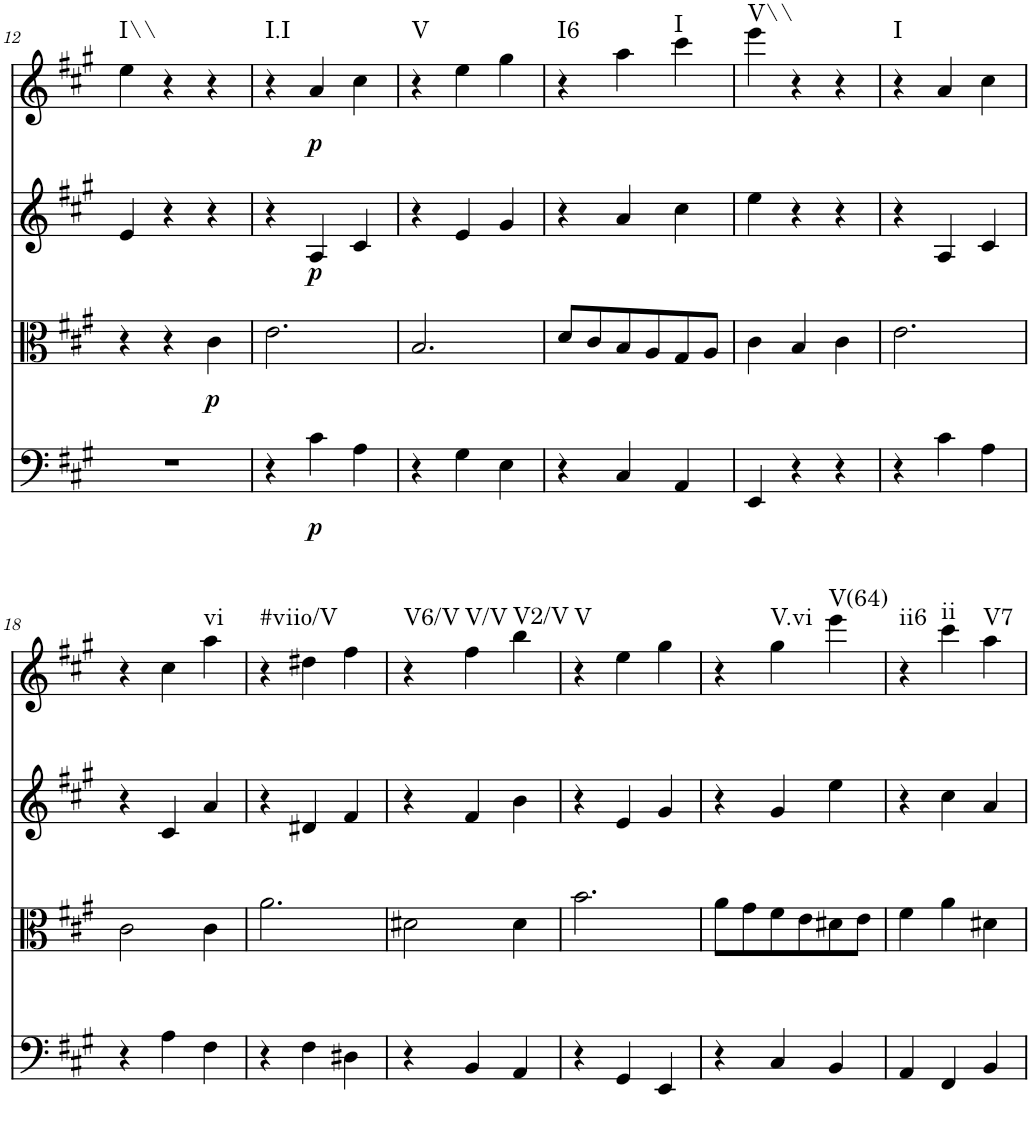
**kern	**dynam	**kern	**dynam	**kern	**dynam	**kern	**dynam	**harte
*part4	*part4	*part3	*part3	*part2	*part2	*part1	*part1	*part1
*staff4	*staff4	*staff3	*staff3	*staff2	*staff2	*staff1	*staff1	*
*I"Violoncello	*	*I"Viola	*	*I"Violin 2	*	*I"Violin 1	*	*
*I'Vc	*	*I'Vla	*	*I'Vln	*	*I'Vln	*	*
!!LO:PB:g=z
*clefF4	*	*clefC3	*	*clefG2	*	*clefG2	*	*
*k[f#c#g#]	*	*k[f#c#g#]	*	*k[f#c#g#]	*	*k[f#c#g#]	*	*
*M3/4	*	*M3/4	*	*M3/4	*	*M3/4	*	*
=12	=12	=12	=12	=12	=12	=12	=12	=12
!	!	!	!	!	!	!	!	!LO:H:kt=I\\
2.r	.	4r	.	4e/	.	4ee\	.	N
.	.	4r	.	4r	.	4r	.	.
!	!	!	!LO:DY:b	!	!	!	!	!
.	.	4c#\	p	4r	.	4r	.	.
=13	=13	=13	=13	=13	=13	=13	=13	=13
!	!	!	!	!	!	!	!	!LO:H:kt=I.I
4r	.	2.e\	.	4r	.	4r	.	N
!	!LO:DY:b	!	!	!	!LO:DY:b	!	!LO:DY:b	!
4c#\	p	.	.	4A/	p	4a/	p	.
4A\	.	.	.	4c#/	.	4cc#\	.	.
=14	=14	=14	=14	=14	=14	=14	=14	=14
!	!	!	!	!	!	!	!	!LO:H:kt=V
4r	.	2.B/	.	4r	.	4r	.	N
4G#\	.	.	.	4e/	.	4ee\	.	.
4E\	.	.	.	4g#/	.	4gg#\	.	.
=15	=15	=15	=15	=15	=15	=15	=15	=15
!	!	!	!	!	!	!	!	!LO:H:kt=I6
4r	.	8d/L	.	4r	.	4r	.	N
.	.	8c#/	.	.	.	.	.	.
4C#/	.	8B/	.	4a/	.	4aa\	.	.
.	.	8A/	.	.	.	.	.	.
!	!	!	!	!	!	!	!	!LO:H:kt=I
4AA/	.	8G#/	.	4cc#\	.	4ccc#\	.	N
.	.	8A/J	.	.	.	.	.	.
=16	=16	=16	=16	=16	=16	=16	=16	=16
!	!	!	!	!	!	!	!	!LO:H:kt=V\\
4EE/	.	4c#\	.	4ee\	.	4eee\	.	N
4r	.	4B/	.	4r	.	4r	.	.
4r	.	4c#\	.	4r	.	4r	.	.
=17	=17	=17	=17	=17	=17	=17	=17	=17
!	!	!	!	!	!	!	!	!LO:H:kt=I
4r	.	2.e\	.	4r	.	4r	.	N
4c#\	.	.	.	4A/	.	4a/	.	.
4A\	.	.	.	4c#/	.	4cc#\	.	.
!!LO:LB:g=z
=18	=18	=18	=18	=18	=18	=18	=18	=18
4r	.	2c#\	.	4r	.	4r	.	.
4A\	.	.	.	4c#/	.	4cc#\	.	.
!	!	!	!	!	!	!	!	!LO:H:kt=vi
4F#\	.	4c#\	.	4a/	.	4aa\	.	N
=19	=19	=19	=19	=19	=19	=19	=19	=19
!	!	!	!	!	!	!	!	!LO:H:kt=#viio/V
4r	.	2.a\	.	4r	.	4r	.	N
4F#\	.	.	.	4d#X/	.	4dd#X\	.	.
4D#X\	.	.	.	4f#/	.	4ff#\	.	.
=20	=20	=20	=20	=20	=20	=20	=20	=20
!	!	!	!	!	!	!	!	!LO:H:kt=V6/V
4r	.	2d#X\	.	4r	.	4r	.	N
!	!	!	!	!	!	!	!	!LO:H:kt=V/V
4BB/	.	.	.	4f#/	.	4ff#\	.	N
!	!	!	!	!	!	!	!	!LO:H:kt=V2/V
4AA/	.	4d#\	.	4b\	.	4bb\	.	N
=21	=21	=21	=21	=21	=21	=21	=21	=21
!	!	!	!	!	!	!	!	!LO:H:kt=V
4r	.	2.b\	.	4r	.	4r	.	N
4GG#/	.	.	.	4e/	.	4ee\	.	.
4EE/	.	.	.	4g#/	.	4gg#\	.	.
=22	=22	=22	=22	=22	=22	=22	=22	=22
4r	.	8a\L	.	4r	.	4r	.	.
.	.	8g#\	.	.	.	.	.	.
!	!	!	!	!	!	!	!	!LO:H:kt=V.vi
4C#/	.	8f#\	.	4g#/	.	4gg#\	.	N
.	.	8e\	.	.	.	.	.	.
!	!	!	!	!	!	!	!	!LO:H:kt=V(64)
4BB/	.	8d#X\	.	4ee\	.	4eee\	.	N
.	.	8e\J	.	.	.	.	.	.
=23	=23	=23	=23	=23	=23	=23	=23	=23
!	!	!	!	!	!	!	!	!LO:H:kt=ii6
4AA/	.	4f#\	.	4r	.	4r	.	N
!	!	!	!	!	!	!	!	!LO:H:kt=ii
4FF#/	.	4a\	.	4cc#\	.	4ccc#\	.	N
!	!	!	!	!	!	!	!	!LO:H:kt=V7
4BB/	.	4d#X\	.	4a/	.	4aa\	.	N
=	=	=	=	=	=	=	=	=
*-	*-	*-	*-	*-	*-	*-	*-	*-
